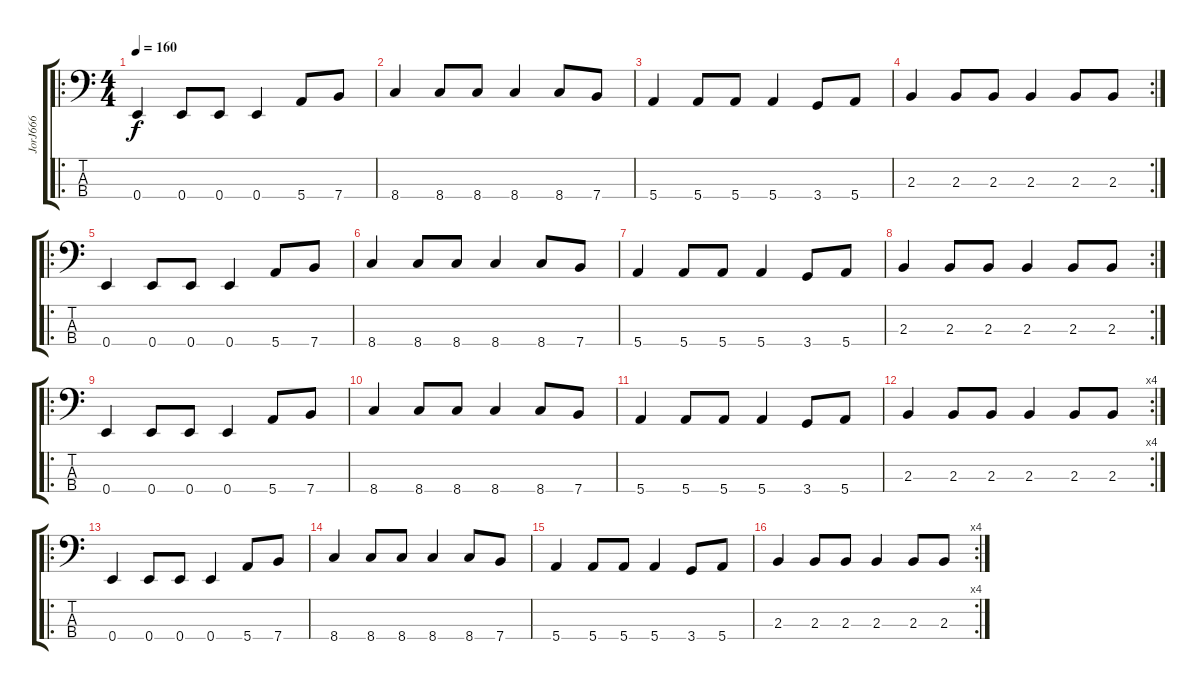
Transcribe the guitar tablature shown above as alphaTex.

\track ("JorJ666" "JorJ666") {instrument electricbassfinger}
\staff {score tabs}
\tuning (G2 D2 A1 E1) {hide}
\ro
\ts (4 4)
\tempo 160
\clef f4
\ks c
0.4.4{dy f instrument electricbassfinger} 0.4.8 0.4.8 0.4.4 5.4.8 7.4.8 |
8.4.4 8.4.8 8.4.8 8.4.4 8.4.8 7.4.8 |
5.4.4 5.4.8 5.4.8 5.4.4 3.4.8 5.4.8 |
\rc 2
2.3.4 2.3.8 2.3.8 2.3.4 2.3.8 2.3.8 |
\ro
0.4.4 0.4.8 0.4.8 0.4.4 5.4.8 7.4.8 |
8.4.4 8.4.8 8.4.8 8.4.4 8.4.8 7.4.8 |
5.4.4 5.4.8 5.4.8 5.4.4 3.4.8 5.4.8 |
\rc 2
2.3.4 2.3.8 2.3.8 2.3.4 2.3.8 2.3.8 |
\ro
0.4.4 0.4.8 0.4.8 0.4.4 5.4.8 7.4.8 |
8.4.4 8.4.8 8.4.8 8.4.4 8.4.8 7.4.8 |
5.4.4 5.4.8 5.4.8 5.4.4 3.4.8 5.4.8 |
\rc 4
2.3.4 2.3.8 2.3.8 2.3.4 2.3.8 2.3.8 |
\ro
0.4.4 0.4.8 0.4.8 0.4.4 5.4.8 7.4.8 |
8.4.4 8.4.8 8.4.8 8.4.4 8.4.8 7.4.8 |
5.4.4 5.4.8 5.4.8 5.4.4 3.4.8 5.4.8 |
\rc 4
2.3.4 2.3.8 2.3.8 2.3.4 2.3.8 2.3.8
